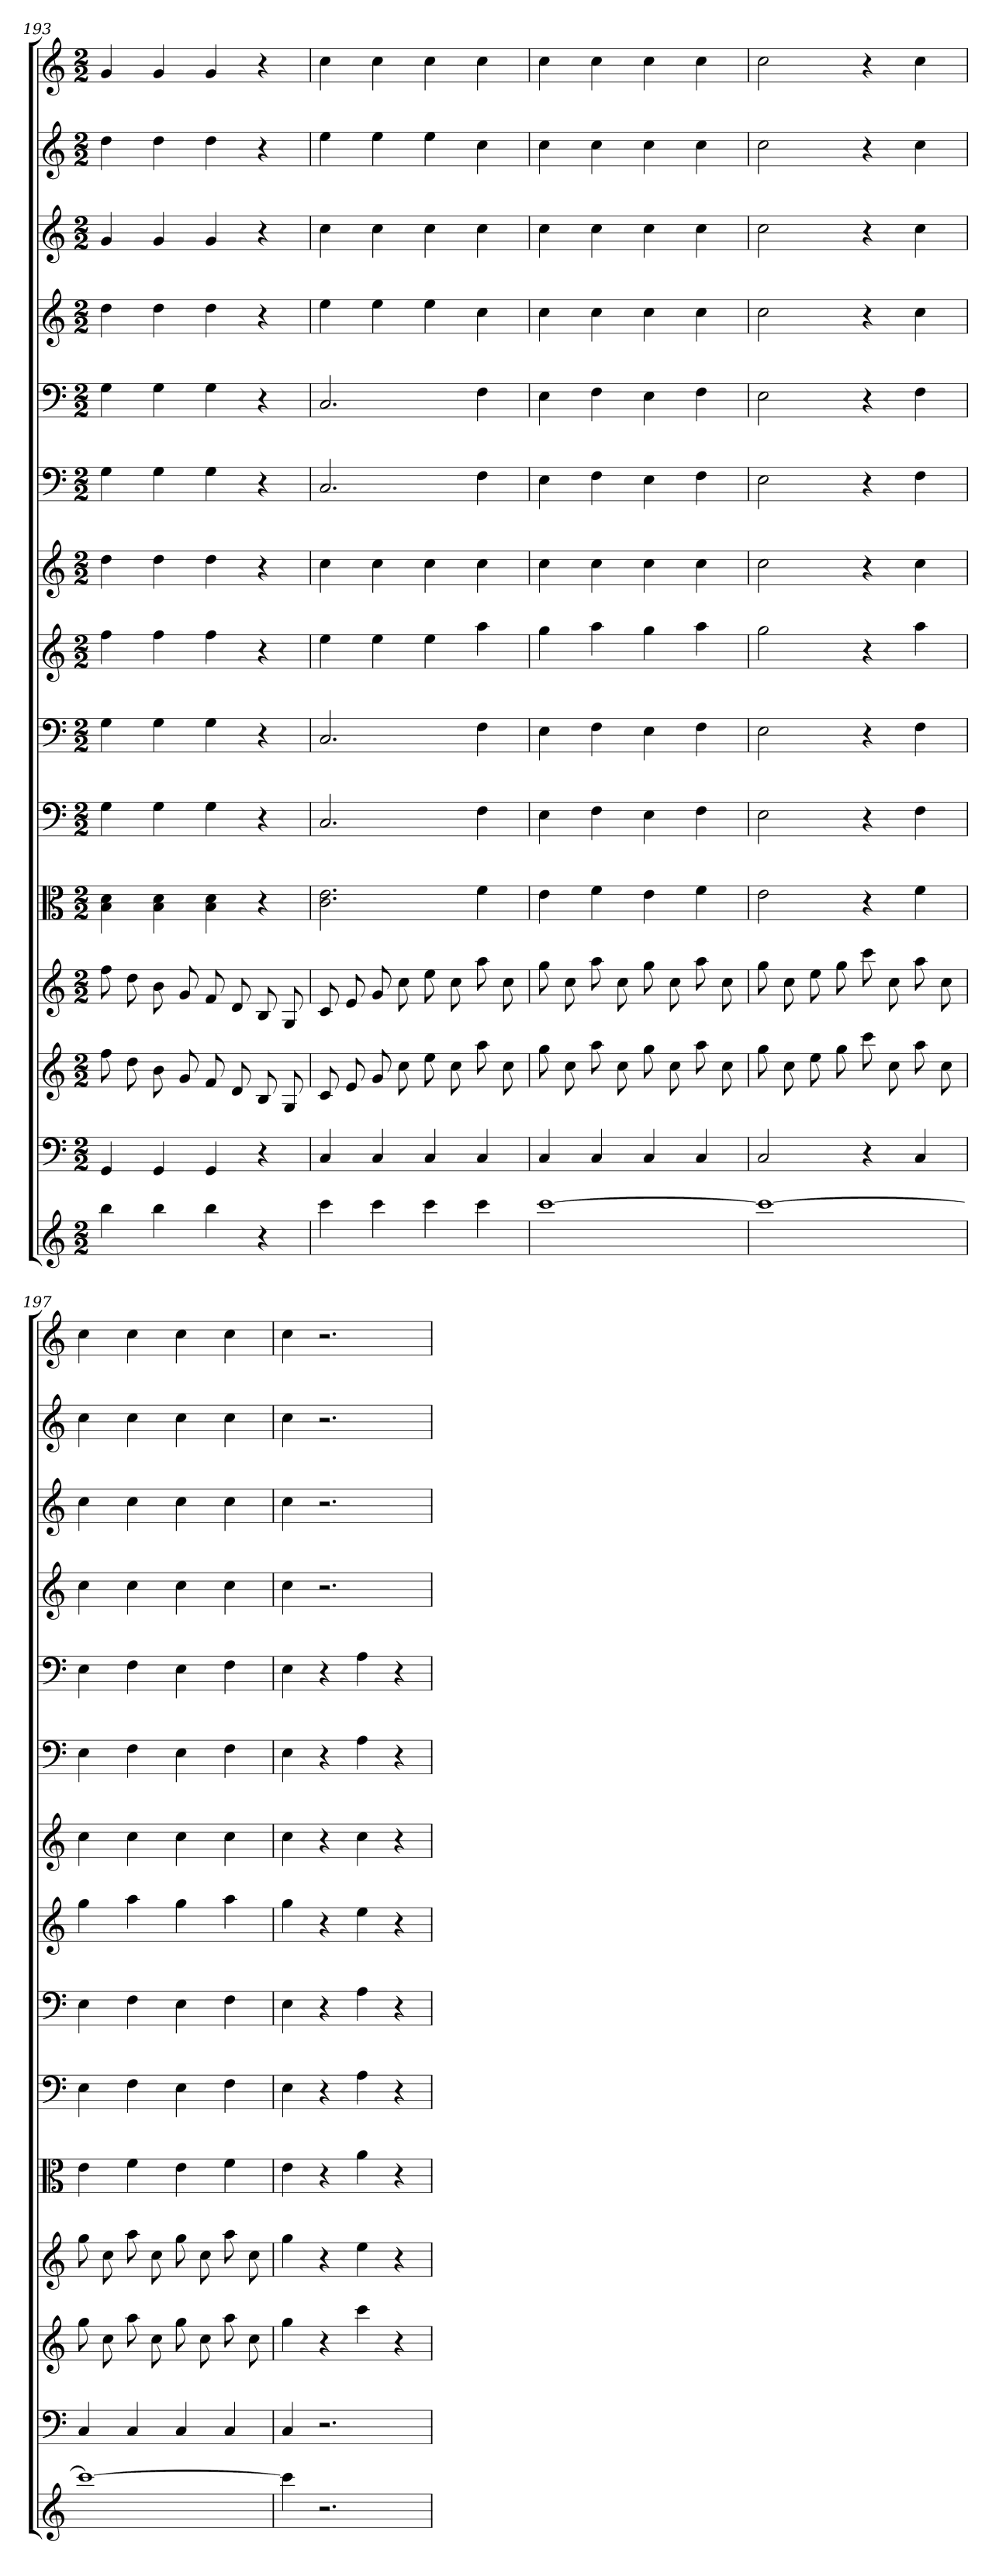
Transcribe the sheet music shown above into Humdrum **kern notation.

**kern	**kern	**kern	**kern	**kern	**kern	**kern	**kern	**kern	**kern	**kern	**kern	**kern	**kern	**kern
*part15	*part14	*part13	*part12	*part11	*part10	*part9	*part8	*part7	*part6	*part5	*part4	*part3	*part2	*part1
*staff15	*staff14	*staff13	*staff12	*staff11	*staff10	*staff9	*staff8	*staff7	*staff6	*staff5	*staff4	*staff3	*staff2	*staff1
*	*clefF4	*	*	*clefC3	*clefF4	*clefF4	*	*	*clefF4	*clefF4	*	*	*	*
*k[]	*k[]	*k[]	*k[]	*k[]	*k[]	*k[]	*k[]	*k[]	*k[]	*k[]	*k[]	*k[]	*k[]	*k[]
*C:	*C:	*C:	*C:	*C:	*C:	*C:	*C:	*C:	*C:	*C:	*C:	*C:	*C:	*C:
*M2/2	*M2/2	*M2/2	*M2/2	*M2/2	*M2/2	*M2/2	*M2/2	*M2/2	*M2/2	*M2/2	*M2/2	*M2/2	*M2/2	*M2/2
=193	=193	=193	=193	=193	=193	=193	=193	=193	=193	=193	=193	=193	=193	=193
4bb	4GG	8ff	8ff	4B 4d	4G	4G	4ff	4dd	4G	4G	4dd	4g	4dd	4g
.	.	8dd	8dd	.	.	.	.	.	.	.	.	.	.	.
4bb	4GG	8b	8b	4B 4d	4G	4G	4ff	4dd	4G	4G	4dd	4g	4dd	4g
.	.	8g	8g	.	.	.	.	.	.	.	.	.	.	.
4bb	4GG	8f	8f	4B 4d	4G	4G	4ff	4dd	4G	4G	4dd	4g	4dd	4g
.	.	8d	8d	.	.	.	.	.	.	.	.	.	.	.
4r	4r	8B	8B	4r	4r	4r	4r	4r	4r	4r	4r	4r	4r	4r
.	.	8G	8G	.	.	.	.	.	.	.	.	.	.	.
=194	=194	=194	=194	=194	=194	=194	=194	=194	=194	=194	=194	=194	=194	=194
4ccc	4C	8c	8c	2.c 2.e	2.C	2.C	4ee	4cc	2.C	2.C	4ee	4cc	4ee	4cc
.	.	8e	8e	.	.	.	.	.	.	.	.	.	.	.
4ccc	4C	8g	8g	.	.	.	4ee	4cc	.	.	4ee	4cc	4ee	4cc
.	.	8cc	8cc	.	.	.	.	.	.	.	.	.	.	.
4ccc	4C	8ee	8ee	.	.	.	4ee	4cc	.	.	4ee	4cc	4ee	4cc
.	.	8cc	8cc	.	.	.	.	.	.	.	.	.	.	.
4ccc	4C	8aa	8aa	4f	4F	4F	4aa	4cc	4F	4F	4cc	4cc	4cc	4cc
.	.	8cc	8cc	.	.	.	.	.	.	.	.	.	.	.
=195	=195	=195	=195	=195	=195	=195	=195	=195	=195	=195	=195	=195	=195	=195
[1ccc	4C	8gg	8gg	4e	4E	4E	4gg	4cc	4E	4E	4cc	4cc	4cc	4cc
.	.	8cc	8cc	.	.	.	.	.	.	.	.	.	.	.
.	4C	8aa	8aa	4f	4F	4F	4aa	4cc	4F	4F	4cc	4cc	4cc	4cc
.	.	8cc	8cc	.	.	.	.	.	.	.	.	.	.	.
.	4C	8gg	8gg	4e	4E	4E	4gg	4cc	4E	4E	4cc	4cc	4cc	4cc
.	.	8cc	8cc	.	.	.	.	.	.	.	.	.	.	.
.	4C	8aa	8aa	4f	4F	4F	4aa	4cc	4F	4F	4cc	4cc	4cc	4cc
.	.	8cc	8cc	.	.	.	.	.	.	.	.	.	.	.
=196	=196	=196	=196	=196	=196	=196	=196	=196	=196	=196	=196	=196	=196	=196
1ccc_	2C	8gg	8gg	2e	2E	2E	2gg	2cc	2E	2E	2cc	2cc	2cc	2cc
.	.	8cc	8cc	.	.	.	.	.	.	.	.	.	.	.
.	.	8ee	8ee	.	.	.	.	.	.	.	.	.	.	.
.	.	8gg	8gg	.	.	.	.	.	.	.	.	.	.	.
.	4r	8ccc	8ccc	4r	4r	4r	4r	4r	4r	4r	4r	4r	4r	4r
.	.	8cc	8cc	.	.	.	.	.	.	.	.	.	.	.
.	4C	8aa	8aa	4f	4F	4F	4aa	4cc	4F	4F	4cc	4cc	4cc	4cc
.	.	8cc	8cc	.	.	.	.	.	.	.	.	.	.	.
=197	=197	=197	=197	=197	=197	=197	=197	=197	=197	=197	=197	=197	=197	=197
1ccc_	4C	8gg	8gg	4e	4E	4E	4gg	4cc	4E	4E	4cc	4cc	4cc	4cc
.	.	8cc	8cc	.	.	.	.	.	.	.	.	.	.	.
.	4C	8aa	8aa	4f	4F	4F	4aa	4cc	4F	4F	4cc	4cc	4cc	4cc
.	.	8cc	8cc	.	.	.	.	.	.	.	.	.	.	.
.	4C	8gg	8gg	4e	4E	4E	4gg	4cc	4E	4E	4cc	4cc	4cc	4cc
.	.	8cc	8cc	.	.	.	.	.	.	.	.	.	.	.
.	4C	8aa	8aa	4f	4F	4F	4aa	4cc	4F	4F	4cc	4cc	4cc	4cc
.	.	8cc	8cc	.	.	.	.	.	.	.	.	.	.	.
=198	=198	=198	=198	=198	=198	=198	=198	=198	=198	=198	=198	=198	=198	=198
4ccc]	4C	4gg	4gg	4e	4E	4E	4gg	4cc	4E	4E	4cc	4cc	4cc	4cc
2.r	2.r	4r	4r	4r	4r	4r	4r	4r	4r	4r	2.r	2.r	2.r	2.r
.	.	4ccc	4ee	4a	4A	4A	4ee	4cc	4A	4A	.	.	.	.
.	.	4r	4r	4r	4r	4r	4r	4r	4r	4r	.	.	.	.
=	=	=	=	=	=	=	=	=	=	=	=	=	=	=
*-	*-	*-	*-	*-	*-	*-	*-	*-	*-	*-	*-	*-	*-	*-
